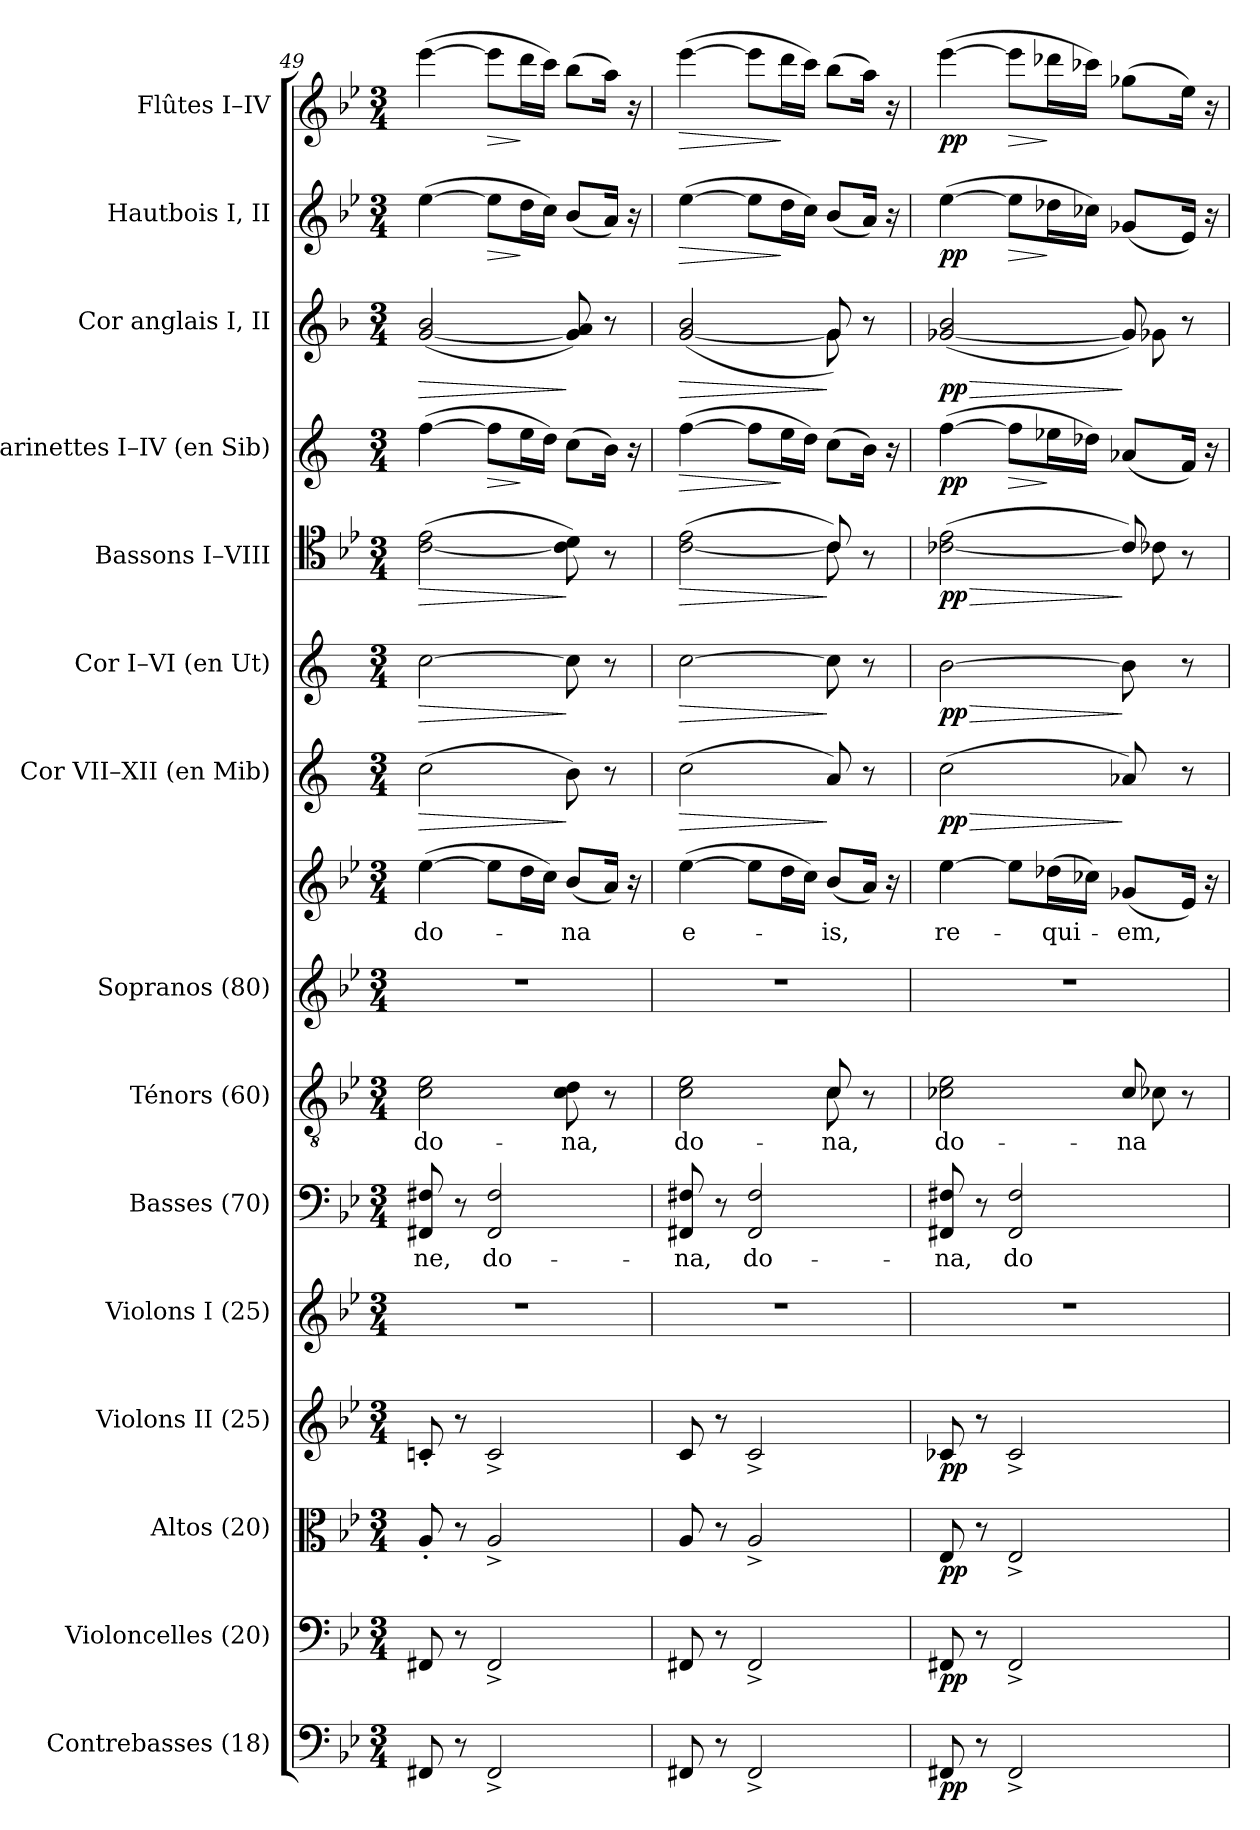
**kern	**dynam	**kern	**dynam	**kern	**dynam	**kern	**dynam	**kern	**kern	**text	**kern	**text	**kern	**kern	**text	**kern	**dynam	**kern	**dynam	**kern	**dynam	**kern	**dynam	**kern	**dynam	**kern	**dynam	**kern	**dynam
*part15	*part15	*part14	*part14	*part13	*part13	*part12	*part12	*part11	*part10	*part10	*part9	*part9	*part8	*part8	*part8	*part7	*part7	*part6	*part6	*part5	*part5	*part4	*part4	*part3	*part3	*part2	*part2	*part1	*part1
*staff16	*staff16	*staff15	*staff15	*staff14	*staff14	*staff13	*staff13	*staff12	*staff11	*staff11	*staff10	*staff10	*staff9	*staff8	*staff8	*staff7	*staff7	*staff6	*staff6	*staff5	*staff5	*staff4	*staff4	*staff3	*staff3	*staff2	*staff2	*staff1	*staff1
*I"Contrebasses (18)	*	*I"Violoncelles (20)	*	*I"Altos (20)	*	*I"Violons II (25)	*	*I"Violons I (25)	*I"Basses (70)	*	*I"Ténors (60)	*	*I"Sopranos (80)	*	*	*I"Cor VII–XII (en Mib)	*	*I"Cor I–VI (en Ut)	*	*I"Bassons I–VIII	*	*I"Clarinettes I–IV (en Sib)	*	*I"Cor anglais I, II	*	*I"Hautbois I, II	*	*I"Flûtes I–IV	*
*I'Cb.	*	*I'Vlles	*	*I'Altos	*	*I'Vns II	*	*I'Vns I	*I'Basses	*	*I'Tén.	*	*I'Sopr.	*	*	*I'Cor (Mib)	*	*I'Cor (Ut)	*	*I'Bns	*	*I'Cl. (Sib)	*	*I'C. a.	*	*I'Hb.	*	*I'Fl.	*
*clefF4	*	*clefF4	*	*clefC3	*	*clefG2	*	*clefG2	*clefF4	*	*clefGv2	*	*clefG2	*clefG2	*	*clefG2	*	*clefG2	*	*clefC4	*	*clefG2	*	*clefG2	*	*clefG2	*	*clefG2	*
*ITrd7c12	*	*	*	*	*	*	*	*	*	*	*ITrd7c12	*	*	*	*	*ITrd5c9	*	*ITrd7c12	*	*	*	*ITrd1c2	*	*ITrd4c7	*	*	*	*	*
*k[b-e-]	*	*k[b-e-]	*	*k[b-e-]	*	*k[b-e-]	*	*k[b-e-]	*k[b-e-]	*	*k[b-e-]	*	*k[b-e-]	*k[b-e-]	*	*k[b-e-a-]	*	*k[]	*	*k[b-e-]	*	*k[b-e-]	*	*k[b-e-]	*	*k[b-e-]	*	*k[b-e-]	*
*B-:	*	*B-:	*	*B-:	*	*B-:	*	*B-:	*B-:	*	*B-:	*	*B-:	*B-:	*	*E-:	*	*C:	*	*B-:	*	*B-:	*	*B-:	*	*B-:	*	*B-:	*
*M3/4	*	*M3/4	*	*M3/4	*	*M3/4	*	*M3/4	*M3/4	*	*M3/4	*	*M3/4	*M3/4	*	*M3/4	*	*M3/4	*	*M3/4	*	*M3/4	*	*M3/4	*	*M3/4	*	*M3/4	*
=49	=49	=49	=49	=49	=49	=49	=49	=49	=49	=49	=49	=49	=49	=49	=49	=49	=49	=49	=49	=49	=49	=49	=49	=49	=49	=49	=49	=49	=49
!	!	!	!	!	!	!	!	!LO:N:vis=1	!	!	!	!	!	!	!	!	!	!	!	!	!	!	!	!	!	!	!	!	!
!	!	!	!	!	!	!	!	!	!	!LO:LY:b:color=#000000	!	!	!	!	!	!	!	!	!	!	!	!	!	!	!	!	!	!	!
!	!	!	!	!	!	!	!	!	!	!	!	!LO:LY:b:color=#000000	!LO:N:vis=1	!	!	!	!	!	!	!	!	!	!	!	!	!	!	!	!
!	!	!	!	!	!	!	!	!	!	!	!	!	!	!	!LO:LY:b:color=#000000	!	!LO:HP:b	!	!LO:HP:b	!	!LO:HP:b	!	!	!	!LO:HP:b	!	!	!	!
8FFF#Xi/	.	8FF#Xi/	.	8A'i/	.	8cn'i/	.	2.r	8FF#Xi/ 8F#Xi	-ne,	2Ci\ 2E-i	do-	2.r	([>4ee-i\	do-	(2e-i\	>	[>2ci\	>	([<2ci\ 2e-i	>	([>4ee-i\	.	([<2ci/ 2e-i	>	([>4ee-i\	.	([>4eee-i\	.
8r	.	8r	.	8r	.	8r	.	.	8r	.	.	.	.	.	.	.	.	.	.	.	.	.	.	.	.	.	.	.	.
!	!	!	!	!	!	!	!	!	!	!LO:LY:b:color=#000000	!	!	!	!	!	!	!	!	!	!	!	!	!LO:HP:b	!	!	!	!LO:HP:b	!	!LO:HP:b
2FFF#^i/	.	2FF#^i/	.	2A^i/	.	2c^i/	.	.	2FF#i/ 2F#i	do-	.	.	.	8ee-i\L]	.	.	.	.	.	.	.	8ee-i\L]	>	.	.	8ee-i\L]	>	8eee-i\L]	>
.	.	.	.	.	.	.	.	.	.	.	.	.	.	16ddi\L	.	.	.	.	.	.	.	16ddi\L	]	.	.	16ddi\L	]	16dddi\L	]
.	.	.	.	.	.	.	.	.	.	.	.	.	.	16cci\JJ)	.	.	.	.	.	.	.	16cci\JJ)	.	.	.	16cci\JJ)	.	16ccci\JJ)	.
!	!	!	!	!	!	!	!	!	!	!	!	!LO:LY:b:color=#000000	!	!	!	!	!	!	!	!	!	!	!	!	!	!	!	!	!
!	!	!	!	!	!	!	!	!	!	!	!	!	!	!	!LO:LY:b:color=#000000	!	!	!	!	!	!	!	!	!	!	!	!	!	!
.	.	.	.	.	.	.	.	.	.	.	8Ci\ 8Di	-na,	.	(8b-i/L	-na	8di\)	]	8ci\]	]	8ci\] 8di)	]	(8b-i\L	.	8ci/] 8di)	]	(8b-i/L	.	(8bb-i\L	.
.	.	.	.	.	.	.	.	.	.	.	8r	.	.	16ai/Jk)	.	8r	.	8r	.	8r	.	16ai\Jk)	.	8r	.	16ai/Jk)	.	16aai\Jk)	.
.	.	.	.	.	.	.	.	.	.	.	.	.	.	16r	.	.	.	.	.	.	.	16r	.	.	.	16r	.	16r	.
=50	=50	=50	=50	=50	=50	=50	=50	=50	=50	=50	=50	=50	=50	=50	=50	=50	=50	=50	=50	=50	=50	=50	=50	=50	=50	=50	=50	=50	=50
!	!	!	!	!	!	!	!	!LO:N:vis=1	!	!	!	!	!	!	!	!	!	!	!	!	!	!	!	!	!	!	!	!	!
!	!	!	!	!	!	!	!	!	!	!LO:LY:b:color=#000000	!	!	!	!	!	!	!	!	!	!	!	!	!	!	!	!	!	!	!
!	!	!	!	!	!	!	!	!	!	!	!	!LO:LY:b:color=#000000	!LO:N:vis=1	!	!	!	!	!	!	!	!	!	!	!	!	!	!	!	!
*	*	*	*	*	*	*	*	*	*	*	*^	*	*	*	*	*	*	*	*	*	*	*	*	*	*	*	*	*	*
!	!	!	!	!	!	!	!	!	!	!	!	!	!	!	!	!LO:LY:b:color=#000000	!	!LO:HP:b	!	!LO:HP:b	!	!LO:HP:b	!	!LO:HP:b	!	!LO:HP:b	!	!LO:HP:b	!	!LO:HP:b
*	*	*	*	*	*	*	*	*	*	*	*	*	*	*	*	*	*	*	*	*	*^	*	*	*	*^	*	*	*	*	*
8FFF#Xi/	.	8FF#Xi/	.	8Ai/	.	8ci/	.	2.r	8FF#Xi/ 8F#Xi	-na,	2Ci\ 2E-i	2ryy	do-	2.r	([>4ee-i\	e-	(2e-i\	>	[>2ci\	>	([<2ci\ 2e-i	2ryy	>	([>4ee-i\	>	([<2ci/ 2e-i	2ryy	>	([>4ee-i\	>	([>4eee-i\	>
8r	.	8r	.	8r	.	8r	.	.	8r	.	.	.	.	.	.	.	.	.	.	.	.	.	.	.	.	.	.	.	.	.	.	.
!	!	!	!	!	!	!	!	!	!	!LO:LY:b:color=#000000	!	!	!	!	!	!	!	!	!	!	!	!	!	!	!	!	!	!	!	!	!	!
2FFF#^i/	.	2FF#^i/	.	2A^i/	.	2c^i/	.	.	2FF#i/ 2F#i	do-	.	.	.	.	8ee-i\L]	.	.	.	.	.	.	.	.	8ee-i\L]	.	.	.	.	8ee-i\L]	.	8eee-i\L]	.
.	.	.	.	.	.	.	.	.	.	.	.	.	.	.	16ddi\L	.	.	.	.	.	.	.	.	16ddi\L	]	.	.	.	16ddi\L	]	16dddi\L	]
.	.	.	.	.	.	.	.	.	.	.	.	.	.	.	16cci\JJ)	.	.	.	.	.	.	.	.	16cci\JJ)	.	.	.	.	16cci\JJ)	.	16ccci\JJ)	.
!	!	!	!	!	!	!	!	!	!	!	!	!	!LO:LY:b:color=#000000	!	!	!	!	!	!	!	!	!	!	!	!	!	!	!	!	!	!	!
!	!	!	!	!	!	!	!	!	!	!	!	!	!	!	!	!LO:LY:b:color=#000000	!	!	!	!	!	!	!	!	!	!	!	!	!	!	!	!
.	.	.	.	.	.	.	.	.	.	.	8Ci/	8Ci\	-na,	.	(8b-i/L	-is,	8ci/)	]	8ci\]	]	8ci/])	8ci\	]	(8b-i\L	.	8ci/])	8ci\	]	(8b-i/L	.	(8bb-i\L	.
.	.	.	.	.	.	.	.	.	.	.	8r	8ryy	.	.	16ai/Jk)	.	8r	.	8r	.	8r	8ryy	.	16ai\Jk)	.	8r	8ryy	.	16ai/Jk)	.	16aai\Jk)	.
.	.	.	.	.	.	.	.	.	.	.	.	.	.	.	16r	.	.	.	.	.	.	.	.	16r	.	.	.	.	16r	.	16r	.
=51	=51	=51	=51	=51	=51	=51	=51	=51	=51	=51	=51	=51	=51	=51	=51	=51	=51	=51	=51	=51	=51	=51	=51	=51	=51	=51	=51	=51	=51	=51	=51	=51
!	!	!	!	!	!	!	!	!LO:N:vis=1	!	!	!	!	!	!	!	!	!	!	!	!	!	!	!	!	!	!	!	!	!	!	!	!
!	!	!	!	!	!	!	!	!	!	!LO:LY:b:color=#000000	!	!	!	!	!	!	!	!	!	!	!	!	!	!	!	!	!	!	!	!	!	!
!	!	!	!	!	!	!	!	!	!	!	!	!	!LO:LY:b:color=#000000	!LO:N:vis=1	!	!	!	!	!	!	!	!	!	!	!	!	!	!	!	!	!	!
!	!	!	!	!	!	!	!	!	!	!	!	!	!	!	!	!LO:LY:b:color=#000000	!	!LO:HP:b	!	!LO:HP:b	!	!	!LO:HP:b	!	!	!	!	!LO:HP:b	!	!	!	!
8FFF#Xi/	pp	8FF#Xi/	pp	8E-i/	pp	8c-Xi/	pp	2.r	8FF#Xi/ 8F#Xi	-na,	2C-Xi\ 2E-i	2ryy	do-	2.r	[>4ee-i\	re-	(2e-i\	> pp	[>2Bi\	> pp	([<2c-Xi\ 2e-i	2ryy	> pp	([>4ee-i\	pp	([<2c-Xi/ 2e-i	2ryy	> pp	([>4ee-i\	pp	([>4eee-i\	pp
8r	.	8r	.	8r	.	8r	.	.	8r	.	.	.	.	.	.	.	.	.	.	.	.	.	.	.	.	.	.	.	.	.	.	.
!	!	!	!	!	!	!	!	!	!	!LO:LY:b:color=#000000	!	!	!	!	!	!	!	!	!	!	!	!	!	!	!LO:HP:b	!	!	!	!	!LO:HP:b	!	!LO:HP:b
2FFF#^i/	.	2FF#^i/	.	2E-^i/	.	2c-^i/	.	.	2FF#i/ 2F#i	do-	.	.	.	.	8ee-i\L]	.	.	.	.	.	.	.	.	8ee-i\L]	>	.	.	.	8ee-i\L]	>	8eee-i\L]	>
!	!	!	!	!	!	!	!	!	!	!	!	!	!	!	!	!LO:LY:b:color=#000000	!	!	!	!	!	!	!	!	!	!	!	!	!	!	!	!
.	.	.	.	.	.	.	.	.	.	.	.	.	.	.	(16dd-Xi\L	-qui-	.	.	.	.	.	.	.	16dd-Xi\L	]	.	.	.	16dd-Xi\L	]	16ddd-Xi\L	]
.	.	.	.	.	.	.	.	.	.	.	.	.	.	.	16cc-Xi\JJ)	.	.	.	.	.	.	.	.	16cc-Xi\JJ)	.	.	.	.	16cc-Xi\JJ)	.	16ccc-Xi\JJ)	.
!	!	!	!	!	!	!	!	!	!	!	!	!	!LO:LY:b:color=#000000	!	!	!	!	!	!	!	!	!	!	!	!	!	!	!	!	!	!	!
!	!	!	!	!	!	!	!	!	!	!	!	!	!	!	!	!LO:LY:b:color=#000000	!	!	!	!	!	!	!	!	!	!	!	!	!	!	!	!
.	.	.	.	.	.	.	.	.	.	.	8C-i/	8C-Xi\	-na	.	(8g-Xi/L	-em,	8c-Xi/)	]	8Bi\]	]	8c-i/])	8c-Xi\	]	(8g-Xi/L	.	8c-i/])	8c-Xi\	]	(8g-Xi/L	.	(8gg-Xi\L	.
.	.	.	.	.	.	.	.	.	.	.	8r	8ryy	.	.	16e-i/Jk)	.	8r	.	8r	.	8r	8ryy	.	16e-i/Jk)	.	8r	8ryy	.	16e-i/Jk)	.	16ee-i\Jk)	.
.	.	.	.	.	.	.	.	.	.	.	.	.	.	.	16r	.	.	.	.	.	.	.	.	16r	.	.	.	.	16r	.	16r	.
*	*	*	*	*	*	*	*	*	*	*	*v	*v	*	*	*	*	*	*	*	*	*v	*v	*	*	*	*v	*v	*	*	*	*	*
=	=	=	=	=	=	=	=	=	=	=	=	=	=	=	=	=	=	=	=	=	=	=	=	=	=	=	=	=	=
*-	*-	*-	*-	*-	*-	*-	*-	*-	*-	*-	*-	*-	*-	*-	*-	*-	*-	*-	*-	*-	*-	*-	*-	*-	*-	*-	*-	*-	*-
